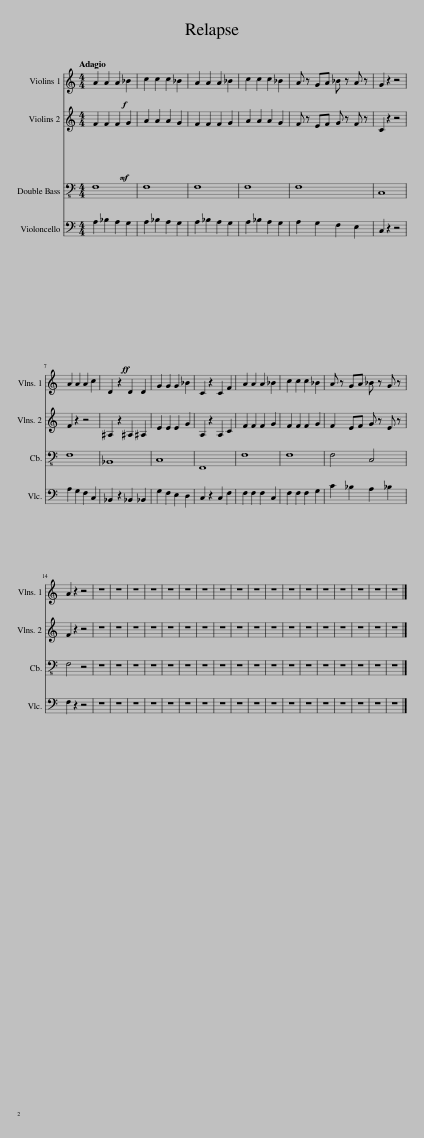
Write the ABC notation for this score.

X:1
%%score 1 2 3 4
L:1/8
Q:1/4=230
M:4/4
I:linebreak $
K:C
V:1 treble
V:2 treble
V:3 bass-8
V:4 bass
V:1
!f! A2 A2 A2 _B2 | c2 c2 c2 _B2 | A2 A2 A2 _B2 | c2 c2 c2 _B2 | A z GA _B z A z | %5
 G2 z2 z4 |$ A2 A2 A2 c2 | D2 z2 D2 D2 | G2 G2 G2 _B2 | C2 z2 C2 F2 | %10
 A2 A2 A2 _B2 | c2 c2 c2 _B2 | A z GA _B z G z |$ A2 z2 z4 | z8 | %15
 z8 | z8 | z8 | z8 | z8 | %20
 z8 | z8 | z8 | z8 | z8 | %25
 z8 | z8 | z8 | z8 | z8 | %30
 z8 | z8 |] %32
V:2
!mf! F2 F2 F2 G2 | A2 A2 A2 G2 | F2 F2 F2 G2 | A2 A2 A2 G2 | F z EF G z F z | %5
 C2 z2 z4 |$ F2 z2 z4 | ^A,2 z2 ^A,2 ^A,2 | E2 E2 E2 G2 | A,2 z2 A,2 C2 | %10
 F2 F2 F2 G2 | F2 F2 F2 G2 | F2 EF G z E z |$ F2 z2 z4 | z8 | %15
 z8 | z8 | z8 | z8 | z8 | %20
 z8 | z8 | z8 | z8 | z8 | %25
 z8 | z8 | z8 | z8 | z8 | %30
 z8 | z8 |] %32
V:3
 F,8 | F,8 | F,8 | F,8 | F,8 | %5
 C,8 |$ F,8 | _B,,8 | C,8 | F,,8 | %10
 F,8 | F,8 | F,4 C,4 |$ F,4 z4 | z8 | %15
 z8 | z8 | z8 | z8 | z8 | %20
 z8 | z8 | z8 | z8 | z8 | %25
 z8 | z8 | z8 | z8 | z8 | %30
 z8 | z8 |] %32
V:4
!ff! A,2 _B,2 A,2 G,2 | A,2 _B,2 A,2 G,2 | A,2 _B,2 A,2 G,2 | A,2 _B,2 A,2 G,2 | A,2 G,2 F,2 E,2 | %5
 C,2 z2 z4 |$ A,2 G,2 F,2 C,2 | _B,,2 z2 _B,,2 _B,,2 | G,2 F,2 E,2 D,2 | C,2 z2 C,2 F,2 | %10
 F,2 F,2 F,2 C,2 | F,2 F,2 F,2 G,2 | C2 _B,2 A,2 _B,2 |$ F,2 z2 z4 | z8 | %15
 z8 | z8 | z8 | z8 | z8 | %20
 z8 | z8 | z8 | z8 | z8 | %25
 z8 | z8 | z8 | z8 | z8 | %30
 z8 | z8 |] %32
